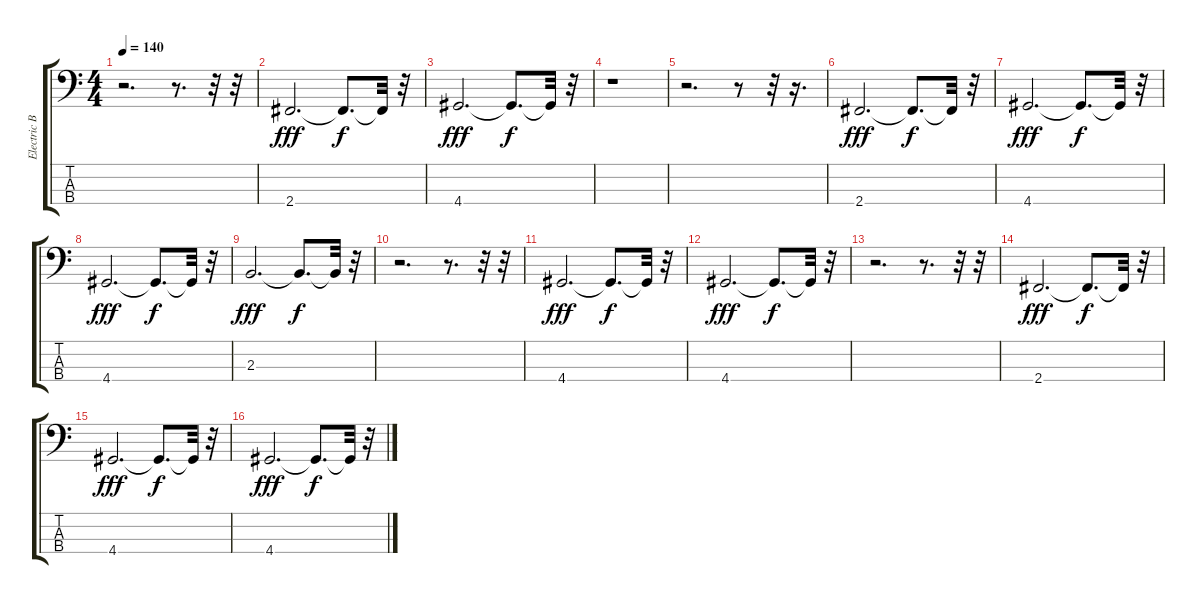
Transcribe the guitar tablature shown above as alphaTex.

\track ("Electric Bass" "Electric B") {instrument electricbassfinger}
\staff {score tabs}
\tuning (G2 D2 A1 E1) {hide}
\ts (4 4)
\tempo 140
\clef f4
\ks c
r.2{d dy f volume 13} r.8{d} r.32 r.32 |
2.4.2{d dy fff volume 13} 2.4{t}.8{d dy f} 2.4{t}.32 r.32 |
4.4.2{d dy fff volume 13} 4.4{t}.8{d dy f} 4.4{t}.32 r.32 |
r.1 |
r.2{d volume 14} r.8 r.32 r.16{d} |
2.4.2{d dy fff volume 13} 2.4{t}.8{d dy f} 2.4{t}.32 r.32 |
4.4.2{d dy fff volume 13} 4.4{t}.8{d dy f} 4.4{t}.32 r.32 |
4.4.2{d dy fff volume 13} 4.4{t}.8{d dy f} 4.4{t}.32 r.32 |
2.3.2{d dy fff volume 13} 2.3{t}.8{d dy f} 2.3{t}.32 r.32 |
r.2{d volume 13} r.8{d} r.32 r.32 |
4.4.2{d dy fff volume 13} 4.4{t}.8{d dy f} 4.4{t}.32 r.32 |
4.4.2{d dy fff volume 13} 4.4{t}.8{d dy f} 4.4{t}.32 r.32 |
r.2{d volume 13} r.8{d} r.32 r.32 |
2.4.2{d dy fff volume 13} 2.4{t}.8{d dy f} 2.4{t}.32 r.32 |
4.4.2{d dy fff volume 13} 4.4{t}.8{d dy f} 4.4{t}.32 r.32 |
4.4.2{d dy fff volume 13} 4.4{t}.8{d dy f} 4.4{t}.32 r.32
